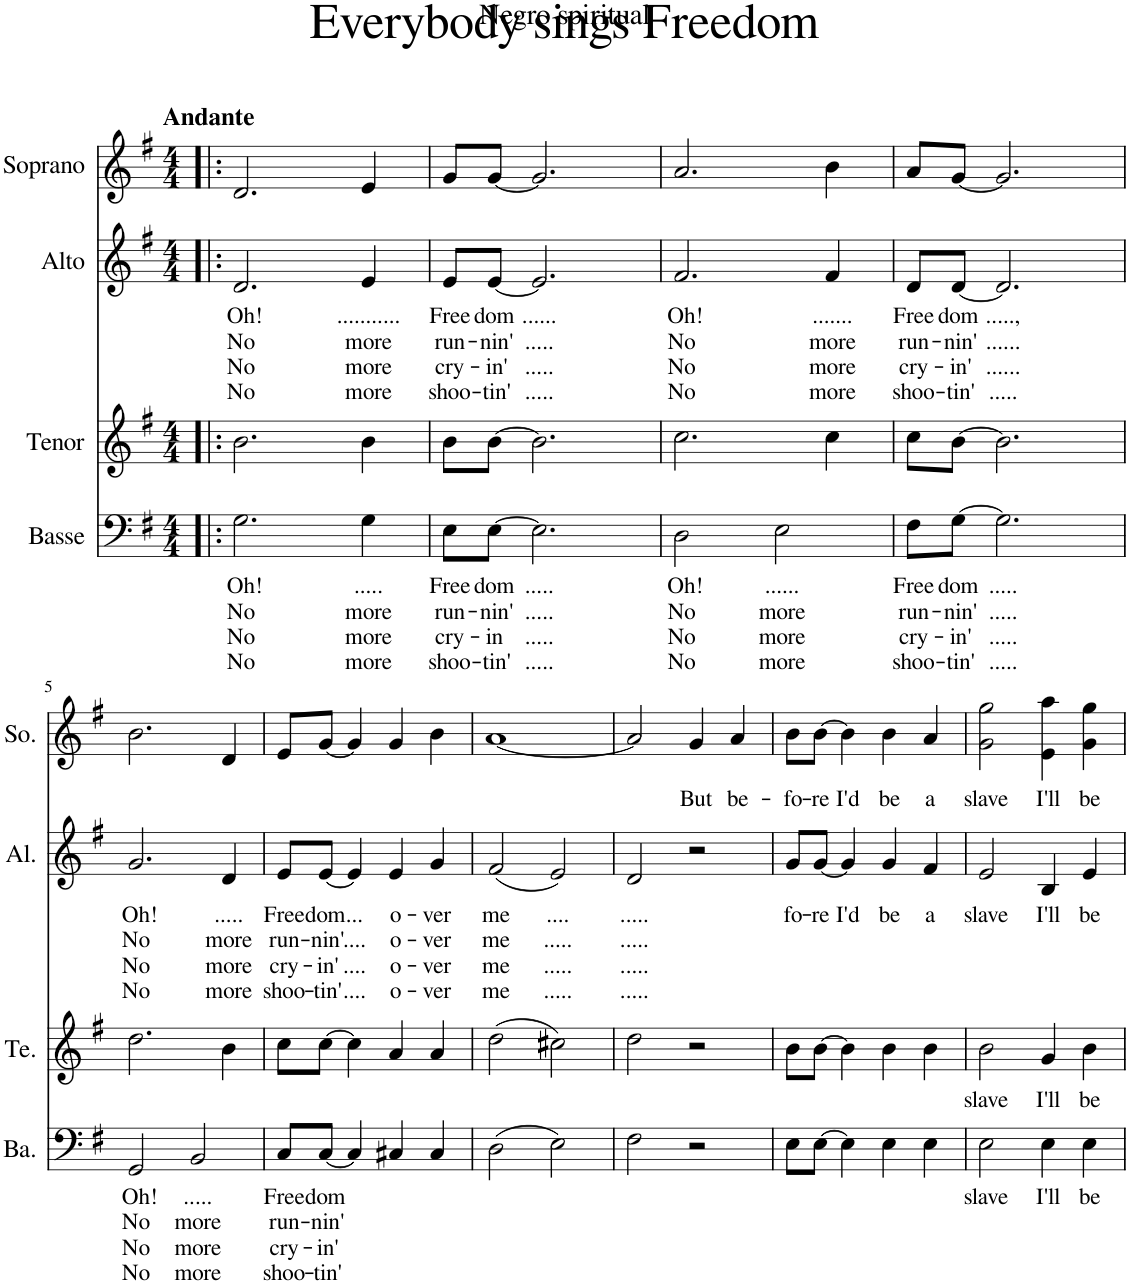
**kern	**text	**text	**text	**text	**kern	**text	**kern	**text	**text	**text	**text	**kern	**text
*part4	*part4	*part4	*part4	*part4	*part3	*part3	*part2	*part2	*part2	*part2	*part2	*part1	*part1
*staff4	*staff4	*staff4	*staff4	*staff4	*staff3	*staff3	*staff2	*staff2	*staff2	*staff2	*staff2	*staff1	*staff1
*I"Basse	*	*	*	*	*I"Tenor	*	*I"Alto	*	*	*	*	*I"Soprano	*
*I'Ba.	*	*	*	*	*I'Te.	*	*I'Al.	*	*	*	*	*I'So.	*
*clefF4	*	*	*	*	*clefG2	*	*clefG2	*	*	*	*	*clefG2	*
*k[f#]	*	*	*	*	*k[f#]	*	*k[f#]	*	*	*	*	*k[f#]	*
*M4/4	*	*	*	*	*M4/4	*	*M4/4	*	*	*	*	*M4/4	*
=1!|:	=1!|:	=1!|:	=1!|:	=1!|:	=1!|:	=1!|:	=1!|:	=1!|:	=1!|:	=1!|:	=1!|:	=1!|:	=1!|:
!	!	!	!	!	!	!	!	!	!	!	!	!LO:TX:a:B:t=Andante	!
!	!LO:LY:b	!LO:LY:b	!LO:LY:b	!LO:LY:b	!	!	!	!LO:LY:b	!LO:LY:b	!LO:LY:b	!LO:LY:b	!	!
2.G\	Oh!	No	No	No	2.b\	.	2.d/	Oh!	No	No	No	2.d/	.
!	!LO:LY:b	!LO:LY:b	!LO:LY:b	!LO:LY:b	!	!	!	!LO:LY:b	!LO:LY:b	!LO:LY:b	!LO:LY:b	!	!
4G\	.....	more	more	more	4b\	.	4e/	...........	more	more	more	4e/	.
=2	=2	=2	=2	=2	=2	=2	=2	=2	=2	=2	=2	=2	=2
!	!LO:LY:b	!LO:LY:b	!LO:LY:b	!LO:LY:b	!	!	!	!LO:LY:b	!LO:LY:b	!LO:LY:b	!LO:LY:b	!	!
8E\L	Free-	run-	cry-	shoo-	8b\L	.	8e/L	Free-	run-	cry-	shoo-	8g/L	.
!	!LO:LY:b	!LO:LY:b	!LO:LY:b	!LO:LY:b	!	!	!	!LO:LY:b	!LO:LY:b	!LO:LY:b	!LO:LY:b	!	!
[8E\J	-dom	-nin'	-in	-tin'	[8b\J	.	[8e/J	-dom	-nin'	-in'	-tin'	[8g/J	.
!	!LO:LY:b	!LO:LY:b	!LO:LY:b	!LO:LY:b	!	!	!	!LO:LY:b	!LO:LY:b	!LO:LY:b	!LO:LY:b	!	!
2.E\]	.....	.....	.....	.....	2.b\]	.	2.e/]	......	.....	.....	.....	2.g/]	.
=3	=3	=3	=3	=3	=3	=3	=3	=3	=3	=3	=3	=3	=3
!	!LO:LY:b	!LO:LY:b	!LO:LY:b	!LO:LY:b	!	!	!	!LO:LY:b	!LO:LY:b	!LO:LY:b	!LO:LY:b	!	!
2D\	Oh!	No	No	No	2.cc\	.	2.f#/	Oh!	No	No	No	2.a/	.
!	!LO:LY:b	!LO:LY:b	!LO:LY:b	!LO:LY:b	!	!	!	!	!	!	!	!	!
2E\	......	more	more	more	.	.	.	.	.	.	.	.	.
!	!	!	!	!	!	!	!	!LO:LY:b	!LO:LY:b	!LO:LY:b	!LO:LY:b	!	!
.	.	.	.	.	4cc\	.	4f#/	.......	more	more	more	4b\	.
=4	=4	=4	=4	=4	=4	=4	=4	=4	=4	=4	=4	=4	=4
!	!LO:LY:b	!LO:LY:b	!LO:LY:b	!LO:LY:b	!	!	!	!LO:LY:b	!LO:LY:b	!LO:LY:b	!LO:LY:b	!	!
8F#\L	Free-	run-	cry-	shoo-	8cc\L	.	8d/L	Free-	run-	cry-	shoo-	8a/L	.
!	!LO:LY:b	!LO:LY:b	!LO:LY:b	!LO:LY:b	!	!	!	!LO:LY:b	!LO:LY:b	!LO:LY:b	!LO:LY:b	!	!
[8G\J	-dom	-nin'	-in'	-tin'	[8b\J	.	[8d/J	-dom	-nin'	-in'	-tin'	[8g/J	.
!	!LO:LY:b	!LO:LY:b	!LO:LY:b	!LO:LY:b	!	!	!	!LO:LY:b	!LO:LY:b	!LO:LY:b	!LO:LY:b	!	!
2.G\]	.....	.....	.....	.....	2.b\]	.	2.d/]	.....,	......	......	.....	2.g/]	.
!!LO:LB:g=z
=5	=5	=5	=5	=5	=5	=5	=5	=5	=5	=5	=5	=5	=5
!	!LO:LY:b	!LO:LY:b	!LO:LY:b	!LO:LY:b	!	!	!	!LO:LY:b	!LO:LY:b	!LO:LY:b	!LO:LY:b	!	!
2GG/	Oh!	No	No	No	2.dd\	.	2.g/	Oh!	No	No	No	2.b\	.
!	!LO:LY:b	!LO:LY:b	!LO:LY:b	!LO:LY:b	!	!	!	!	!	!	!	!	!
2BB/	.....	more	more	more	.	.	.	.	.	.	.	.	.
!	!	!	!	!	!	!	!	!LO:LY:b	!LO:LY:b	!LO:LY:b	!LO:LY:b	!	!
.	.	.	.	.	4b\	.	4d/	.....	more	more	more	4d/	.
=6	=6	=6	=6	=6	=6	=6	=6	=6	=6	=6	=6	=6	=6
!	!LO:LY:b	!LO:LY:b	!LO:LY:b	!LO:LY:b	!	!	!	!LO:LY:b	!LO:LY:b	!LO:LY:b	!LO:LY:b	!	!
8C/L	Free-	run-	cry-	shoo-	8cc\L	.	8e/L	Free-	run-	cry-	shoo-	8e/L	.
!	!LO:LY:b	!LO:LY:b	!LO:LY:b	!LO:LY:b	!	!	!	!LO:LY:b	!LO:LY:b	!LO:LY:b	!LO:LY:b	!	!
[8C/J	-dom	-nin'	-in'	-tin'	[8cc\J	.	[8e/J	-dom	-nin'	-in'	-tin'	[8g/J	.
!	!	!	!	!	!	!	!	!LO:LY:b	!LO:LY:b	!LO:LY:b	!LO:LY:b	!	!
4C/]	.	.	.	.	4cc\]	.	4e/]	...	....	....	....	4g/]	.
!	!	!	!	!	!	!	!	!LO:LY:b	!LO:LY:b	!LO:LY:b	!LO:LY:b	!	!
4C#X/	.	.	.	.	4a/	.	4e/	o-	o-	o-	o-	4g/	.
!	!	!	!	!	!	!	!	!LO:LY:b	!LO:LY:b	!LO:LY:b	!LO:LY:b	!	!
4C#/	.	.	.	.	4a/	.	4g/	-ver	-ver	-ver	-ver	4b\	.
=7	=7	=7	=7	=7	=7	=7	=7	=7	=7	=7	=7	=7	=7
!	!	!	!	!	!	!	!	!LO:LY:b	!LO:LY:b	!LO:LY:b	!LO:LY:b	!	!
(2D\	.	.	.	.	(2dd\	.	(2f#/	me	me	me	me	[1a	.
!	!	!	!	!	!	!	!	!LO:LY:b	!LO:LY:b	!LO:LY:b	!LO:LY:b	!	!
2E\)	.	.	.	.	2cc#X\)	.	2e/)	....	.....	.....	.....	.	.
=8	=8	=8	=8	=8	=8	=8	=8	=8	=8	=8	=8	=8	=8
!	!	!	!	!	!	!	!	!LO:LY:b	!LO:LY:b	!LO:LY:b	!LO:LY:b	!	!
2F#\	.	.	.	.	2dd\	.	2d/	.....	.....	.....	.....	2a/]	.
!	!	!	!	!	!	!	!	!	!	!	!	!	!LO:LY:b
2r	.	.	.	.	2r	.	2r	.	.	.	.	4g/	But
!	!	!	!	!	!	!	!	!	!	!	!	!	!LO:LY:b
.	.	.	.	.	.	.	.	.	.	.	.	4a/	be-
=9	=9	=9	=9	=9	=9	=9	=9	=9	=9	=9	=9	=9	=9
!	!	!	!	!	!	!	!	!LO:LY:b	!	!	!	!	!LO:LY:b
8E\L	.	.	.	.	8b\L	.	8g/L	fo-	.	.	.	8b\L	-fo-
!	!	!	!	!	!	!	!	!LO:LY:b	!	!	!	!	!LO:LY:b
[8E\J	.	.	.	.	[8b\J	.	[8g/J	-re	.	.	.	[8b\J	-re
!	!	!	!	!	!	!	!	!LO:LY:b	!	!	!	!	!LO:LY:b
4E\]	.	.	.	.	4b\]	.	4g/]	I'd	.	.	.	4b\]	I'd
!	!	!	!	!	!	!	!	!LO:LY:b	!	!	!	!	!LO:LY:b
4E\	.	.	.	.	4b\	.	4g/	be	.	.	.	4b\	be
!	!	!	!	!	!	!	!	!LO:LY:b	!	!	!	!	!LO:LY:b
4E\	.	.	.	.	4b\	.	4f#/	a	.	.	.	4a/	a
=10	=10	=10	=10	=10	=10	=10	=10	=10	=10	=10	=10	=10	=10
!	!LO:LY:b	!	!	!	!	!LO:LY:b	!	!LO:LY:b	!	!	!	!	!LO:LY:b
2E\	slave	.	.	.	2b\	slave	2e/	slave	.	.	.	2g\ 2gg\	slave
!	!LO:LY:b	!	!	!	!	!LO:LY:b	!	!LO:LY:b	!	!	!	!	!LO:LY:b
4E\	I'll	.	.	.	4g/	I'll	4B/	I'll	.	.	.	4e\ 4aa\	I'll
!	!LO:LY:b	!	!	!	!	!LO:LY:b	!	!LO:LY:b	!	!	!	!	!LO:LY:b
4E\	be	.	.	.	4b\	be	4e/	be	.	.	.	4g\ 4gg\	be
=	=	=	=	=	=	=	=	=	=	=	=	=	=
*-	*-	*-	*-	*-	*-	*-	*-	*-	*-	*-	*-	*-	*-
